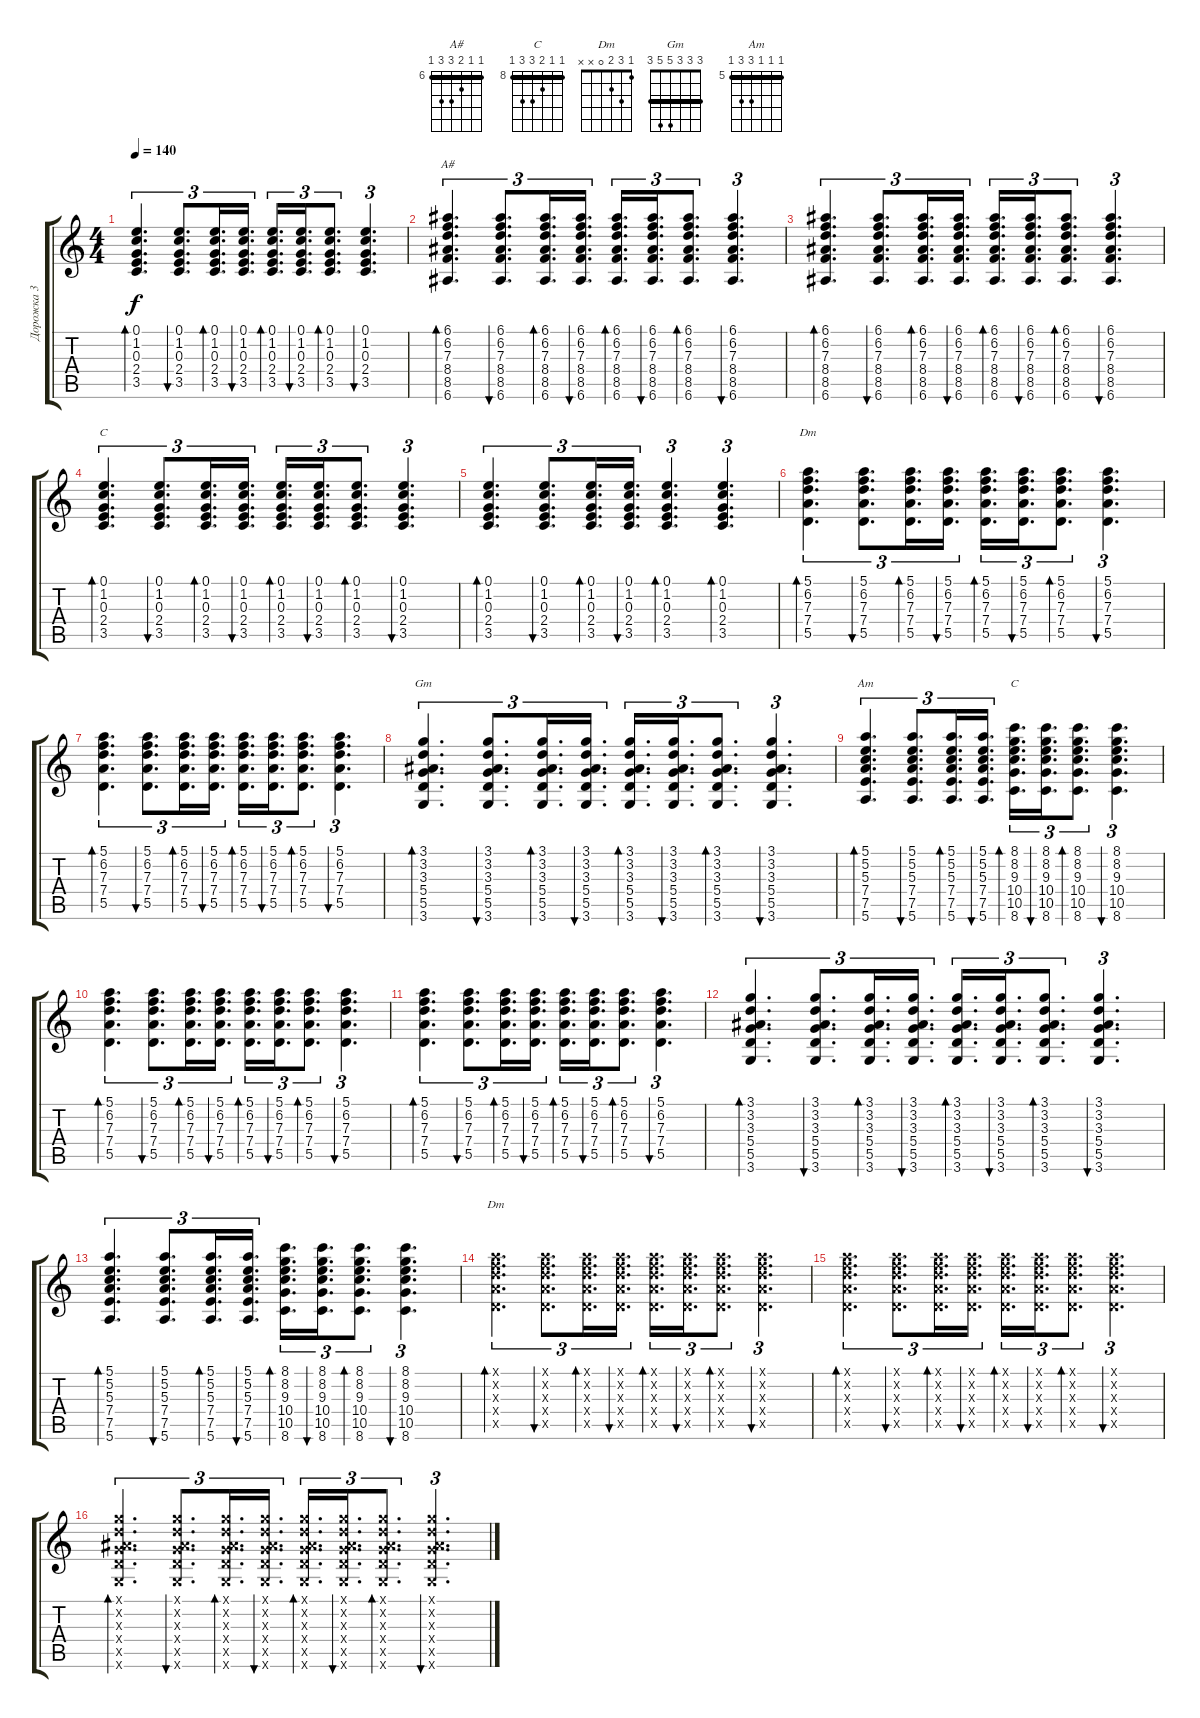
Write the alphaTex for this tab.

\track ("Дорожка 3" "Дорожка 3") {instrument acousticguitarsteel}
\staff {score tabs}
\tuning (E4 B3 G3 D3 A2 E2) {hide}
\chord ("A#" 6 6 7 8 8 6) {firstfret 6 barre 6}
\chord ("C" 0 1 0 2 3 x)
\chord ("Dm" 5 6 7 7 5 x) {firstfret 5 barre 5}
\chord ("Gm" 3 3 3 5 5 3) {barre 3}
\chord ("Am" 5 5 5 7 7 5) {firstfret 5 barre 5}
\chord ("C" 8 8 9 10 10 8) {firstfret 8 barre 8}
\chord ("Dm" 1 3 2 0 x x)
\ts (4 4)
\tempo 140
\clef g2
\ks c
(0.1 1.2 0.3 2.4 3.5).4{d tu (3 2) bd 30 dy f} (0.1 1.2 0.3 2.4 3.5).8{d tu (3 2) bu 30} (0.1 1.2 0.3 2.4 3.5).16{d tu (3 2) bd 30} (0.1 1.2 0.3 2.4 3.5).16{d tu (3 2) bu 30} (0.1 1.2 0.3 2.4 3.5).16{d tu (3 2) bd 30} (0.1 1.2 0.3 2.4 3.5).16{d tu (3 2) bu 30} (0.1 1.2 0.3 2.4 3.5).8{d tu (3 2) bd 30} (0.1 1.2 0.3 2.4 3.5).4{d tu (3 2) bu 30} |
(6.1 6.2 7.3 8.4 8.5 6.6).4{d tu (3 2) bd 30 ch "A#"} (6.1 6.2 7.3 8.4 8.5 6.6).8{d tu (3 2) bu 30} (6.1 6.2 7.3 8.4 8.5 6.6).16{d tu (3 2) bd 30} (6.1 6.2 7.3 8.4 8.5 6.6).16{d tu (3 2) bu 30} (6.1 6.2 7.3 8.4 8.5 6.6).16{d tu (3 2) bd 30} (6.1 6.2 7.3 8.4 8.5 6.6).16{d tu (3 2) bu 30} (6.1 6.2 7.3 8.4 8.5 6.6).8{d tu (3 2) bd 30} (6.1 6.2 7.3 8.4 8.5 6.6).4{d tu (3 2) bu 30} |
(6.1 6.2 7.3 8.4 8.5 6.6).4{d tu (3 2) bd 30} (6.1 6.2 7.3 8.4 8.5 6.6).8{d tu (3 2) bu 30} (6.1 6.2 7.3 8.4 8.5 6.6).16{d tu (3 2) bd 30} (6.1 6.2 7.3 8.4 8.5 6.6).16{d tu (3 2) bu 30} (6.1 6.2 7.3 8.4 8.5 6.6).16{d tu (3 2) bd 30} (6.1 6.2 7.3 8.4 8.5 6.6).16{d tu (3 2) bu 30} (6.1 6.2 7.3 8.4 8.5 6.6).8{d tu (3 2) bd 30} (6.1 6.2 7.3 8.4 8.5 6.6).4{d tu (3 2) bu 30} |
(0.1 1.2 0.3 2.4 3.5).4{d tu (3 2) bd 30 ch "C"} (0.1 1.2 0.3 2.4 3.5).8{d tu (3 2) bu 30} (0.1 1.2 0.3 2.4 3.5).16{d tu (3 2) bd 30} (0.1 1.2 0.3 2.4 3.5).16{d tu (3 2) bu 30} (0.1 1.2 0.3 2.4 3.5).16{d tu (3 2) bd 30} (0.1 1.2 0.3 2.4 3.5).16{d tu (3 2) bu 30} (0.1 1.2 0.3 2.4 3.5).8{d tu (3 2) bd 30} (0.1 1.2 0.3 2.4 3.5).4{d tu (3 2) bu 30} |
(0.1 1.2 0.3 2.4 3.5).4{d tu (3 2) bd 30} (0.1 1.2 0.3 2.4 3.5).8{d tu (3 2) bu 30} (0.1 1.2 0.3 2.4 3.5).16{d tu (3 2) bd 30} (0.1 1.2 0.3 2.4 3.5).16{d tu (3 2) bu 30} (0.1 1.2 0.3 2.4 3.5).4{d tu (3 2) bd 30} (0.1 1.2 0.3 2.4 3.5).4{d tu (3 2) bd 60} |
(5.1 6.2 7.3 7.4 5.5).4{d tu (3 2) bd 30 ch "Dm"} (5.1 6.2 7.3 7.4 5.5).8{d tu (3 2) bu 30} (5.1 6.2 7.3 7.4 5.5).16{d tu (3 2) bd 30} (5.1 6.2 7.3 7.4 5.5).16{d tu (3 2) bu 30} (5.1 6.2 7.3 7.4 5.5).16{d tu (3 2) bd 30} (5.1 6.2 7.3 7.4 5.5).16{d tu (3 2) bu 30} (5.1 6.2 7.3 7.4 5.5).8{d tu (3 2) bd 30} (5.1 6.2 7.3 7.4 5.5).4{d tu (3 2) bu 30} |
(5.1 6.2 7.3 7.4 5.5).4{d tu (3 2) bd 30} (5.1 6.2 7.3 7.4 5.5).8{d tu (3 2) bu 30} (5.1 6.2 7.3 7.4 5.5).16{d tu (3 2) bd 30} (5.1 6.2 7.3 7.4 5.5).16{d tu (3 2) bu 30} (5.1 6.2 7.3 7.4 5.5).16{d tu (3 2) bd 30} (5.1 6.2 7.3 7.4 5.5).16{d tu (3 2) bu 30} (5.1 6.2 7.3 7.4 5.5).8{d tu (3 2) bd 30} (5.1 6.2 7.3 7.4 5.5).4{d tu (3 2) bu 30} |
(3.1 3.2 3.3 5.4 5.5 3.6).4{d tu (3 2) bd 30 ch "Gm"} (3.1 3.2 3.3 5.4 5.5 3.6).8{d tu (3 2) bu 30} (3.1 3.2 3.3 5.4 5.5 3.6).16{d tu (3 2) bd 30} (3.1 3.2 3.3 5.4 5.5 3.6).16{d tu (3 2) bu 30} (3.1 3.2 3.3 5.4 5.5 3.6).16{d tu (3 2) bd 30} (3.1 3.2 3.3 5.4 5.5 3.6).16{d tu (3 2) bu 30} (3.1 3.2 3.3 5.4 5.5 3.6).8{d tu (3 2) bd 30} (3.1 3.2 3.3 5.4 5.5 3.6).4{d tu (3 2) bu 30} |
(5.1 5.2 5.3 7.4 7.5 5.6).4{d tu (3 2) bd 30 ch "Am"} (5.1 5.2 5.3 7.4 7.5 5.6).8{d tu (3 2) bu 30} (5.1 5.2 5.3 7.4 7.5 5.6).16{d tu (3 2) bd 30} (5.1 5.2 5.3 7.4 7.5 5.6).16{d tu (3 2) bu 30} (8.1 8.2 9.3 10.4 10.5 8.6).16{d tu (3 2) bd 30 ch "C"} (8.1 8.2 9.3 10.4 10.5 8.6).16{d tu (3 2) bu 30} (8.1 8.2 9.3 10.4 10.5 8.6).8{d tu (3 2) bd 30} (8.1 8.2 9.3 10.4 10.5 8.6).4{d tu (3 2) bu 30} |
(5.1 6.2 7.3 7.4 5.5).4{d tu (3 2) bd 30} (5.1 6.2 7.3 7.4 5.5).8{d tu (3 2) bu 30} (5.1 6.2 7.3 7.4 5.5).16{d tu (3 2) bd 30} (5.1 6.2 7.3 7.4 5.5).16{d tu (3 2) bu 30} (5.1 6.2 7.3 7.4 5.5).16{d tu (3 2) bd 30} (5.1 6.2 7.3 7.4 5.5).16{d tu (3 2) bu 30} (5.1 6.2 7.3 7.4 5.5).8{d tu (3 2) bd 30} (5.1 6.2 7.3 7.4 5.5).4{d tu (3 2) bu 30} |
(5.1 6.2 7.3 7.4 5.5).4{d tu (3 2) bd 30} (5.1 6.2 7.3 7.4 5.5).8{d tu (3 2) bu 30} (5.1 6.2 7.3 7.4 5.5).16{d tu (3 2) bd 30} (5.1 6.2 7.3 7.4 5.5).16{d tu (3 2) bu 30} (5.1 6.2 7.3 7.4 5.5).16{d tu (3 2) bd 30} (5.1 6.2 7.3 7.4 5.5).16{d tu (3 2) bu 30} (5.1 6.2 7.3 7.4 5.5).8{d tu (3 2) bd 30} (5.1 6.2 7.3 7.4 5.5).4{d tu (3 2) bu 30} |
(3.1 3.2 3.3 5.4 5.5 3.6).4{d tu (3 2) bd 30} (3.1 3.2 3.3 5.4 5.5 3.6).8{d tu (3 2) bu 30} (3.1 3.2 3.3 5.4 5.5 3.6).16{d tu (3 2) bd 30} (3.1 3.2 3.3 5.4 5.5 3.6).16{d tu (3 2) bu 30} (3.1 3.2 3.3 5.4 5.5 3.6).16{d tu (3 2) bd 30} (3.1 3.2 3.3 5.4 5.5 3.6).16{d tu (3 2) bu 30} (3.1 3.2 3.3 5.4 5.5 3.6).8{d tu (3 2) bd 30} (3.1 3.2 3.3 5.4 5.5 3.6).4{d tu (3 2) bu 30} |
(5.1 5.2 5.3 7.4 7.5 5.6).4{d tu (3 2) bd 30} (5.1 5.2 5.3 7.4 7.5 5.6).8{d tu (3 2) bu 30} (5.1 5.2 5.3 7.4 7.5 5.6).16{d tu (3 2) bd 30} (5.1 5.2 5.3 7.4 7.5 5.6).16{d tu (3 2) bu 30} (8.1 8.2 9.3 10.4 10.5 8.6).16{d tu (3 2) bd 30} (8.1 8.2 9.3 10.4 10.5 8.6).16{d tu (3 2) bu 30} (8.1 8.2 9.3 10.4 10.5 8.6).8{d tu (3 2) bd 30} (8.1 8.2 9.3 10.4 10.5 8.6).4{d tu (3 2) bu 30} |
(5.1{x} 6.2{x} 7.3{x} 7.4{x} 5.5{x}).4{d tu (3 2) bd 30 ch "Dm"} (5.1{x} 6.2{x} 7.3{x} 7.4{x} 5.5{x}).8{d tu (3 2) bu 30} (5.1{x} 6.2{x} 7.3{x} 7.4{x} 5.5{x}).16{d tu (3 2) bd 30} (5.1{x} 6.2{x} 7.3{x} 7.4{x} 5.5{x}).16{d tu (3 2) bu 30} (5.1{x} 6.2{x} 7.3{x} 7.4{x} 5.5{x}).16{d tu (3 2) bd 30} (5.1{x} 6.2{x} 7.3{x} 7.4{x} 5.5{x}).16{d tu (3 2) bu 30} (5.1{x} 6.2{x} 7.3{x} 7.4{x} 5.5{x}).8{d tu (3 2) bd 30} (5.1{x} 6.2{x} 7.3{x} 7.4{x} 5.5{x}).4{d tu (3 2) bu 30} |
(5.1{x} 6.2{x} 7.3{x} 7.4{x} 5.5{x}).4{d tu (3 2) bd 30} (5.1{x} 6.2{x} 7.3{x} 7.4{x} 5.5{x}).8{d tu (3 2) bu 30} (5.1{x} 6.2{x} 7.3{x} 7.4{x} 5.5{x}).16{d tu (3 2) bd 30} (5.1{x} 6.2{x} 7.3{x} 7.4{x} 5.5{x}).16{d tu (3 2) bu 30} (5.1{x} 6.2{x} 7.3{x} 7.4{x} 5.5{x}).16{d tu (3 2) bd 30} (5.1{x} 6.2{x} 7.3{x} 7.4{x} 5.5{x}).16{d tu (3 2) bu 30} (5.1{x} 6.2{x} 7.3{x} 7.4{x} 5.5{x}).8{d tu (3 2) bd 30} (5.1{x} 6.2{x} 7.3{x} 7.4{x} 5.5{x}).4{d tu (3 2) bu 30} |
(3.1{x} 3.2{x} 3.3{x} 5.4{x} 5.5{x} 3.6{x}).4{d tu (3 2) bd 30} (3.1{x} 3.2{x} 3.3{x} 5.4{x} 5.5{x} 3.6{x}).8{d tu (3 2) bu 30} (3.1{x} 3.2{x} 3.3{x} 5.4{x} 5.5{x} 3.6{x}).16{d tu (3 2) bd 30} (3.1{x} 3.2{x} 3.3{x} 5.4{x} 5.5{x} 3.6{x}).16{d tu (3 2) bu 30} (3.1{x} 3.2{x} 3.3{x} 5.4{x} 5.5{x} 3.6{x}).16{d tu (3 2) bd 30} (3.1{x} 3.2{x} 3.3{x} 5.4{x} 5.5{x} 3.6{x}).16{d tu (3 2) bu 30} (3.1{x} 3.2{x} 3.3{x} 5.4{x} 5.5{x} 3.6{x}).8{d tu (3 2) bd 30} (3.1{x} 3.2{x} 3.3{x} 5.4{x} 5.5{x} 3.6{x}).4{d tu (3 2) bu 30}
